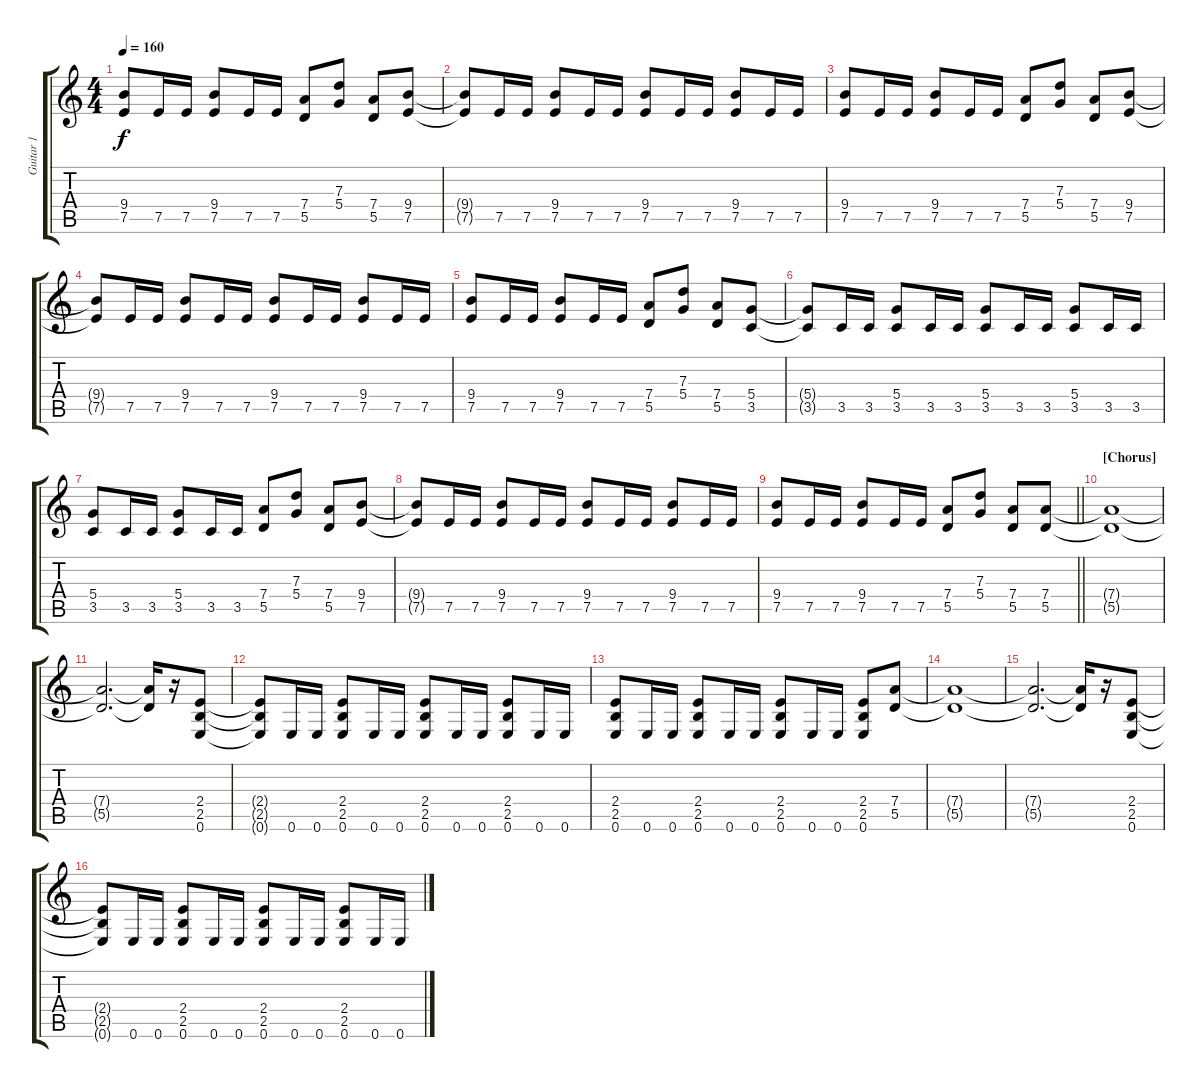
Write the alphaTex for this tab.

\track ("Guitar 1" "Guitar 1") {instrument distortionguitar}
\staff {score tabs}
\tuning (E4 B3 G3 D3 A2 E2) {hide}
\ts (4 4)
\tempo 160
\clef g2
\ks c
(9.4 7.5).8{dy f} 7.5.16 7.5.16 (9.4 7.5).8 7.5.16 7.5.16 (7.4 5.5).8 (7.3 5.4).8 (7.4 5.5).8 (9.4 7.5).8 |
(9.4{t} 7.5{t}).8 7.5.16 7.5.16 (9.4 7.5).8 7.5.16 7.5.16 (9.4 7.5).8 7.5.16 7.5.16 (9.4 7.5).8 7.5.16 7.5.16 |
(9.4 7.5).8 7.5.16 7.5.16 (9.4 7.5).8 7.5.16 7.5.16 (7.4 5.5).8 (7.3 5.4).8 (7.4 5.5).8 (9.4 7.5).8 |
(9.4{t} 7.5{t}).8 7.5.16 7.5.16 (9.4 7.5).8 7.5.16 7.5.16 (9.4 7.5).8 7.5.16 7.5.16 (9.4 7.5).8 7.5.16 7.5.16 |
(9.4 7.5).8 7.5.16 7.5.16 (9.4 7.5).8 7.5.16 7.5.16 (7.4 5.5).8 (7.3 5.4).8 (7.4 5.5).8 (5.4 3.5).8 |
(5.4{t} 3.5{t}).8 3.5.16 3.5.16 (5.4 3.5).8 3.5.16 3.5.16 (5.4 3.5).8 3.5.16 3.5.16 (5.4 3.5).8 3.5.16 3.5.16 |
(5.4 3.5).8 3.5.16 3.5.16 (5.4 3.5).8 3.5.16 3.5.16 (7.4 5.5).8 (7.3 5.4).8 (7.4 5.5).8 (9.4 7.5).8 |
(9.4{t} 7.5{t}).8 7.5.16 7.5.16 (9.4 7.5).8 7.5.16 7.5.16 (9.4 7.5).8 7.5.16 7.5.16 (9.4 7.5).8 7.5.16 7.5.16 |
\barLineRight lightlight
(9.4 7.5).8 7.5.16 7.5.16 (9.4 7.5).8 7.5.16 7.5.16 (7.4 5.5).8 (7.3 5.4).8 (7.4 5.5).8 (7.4 5.5).8 |
\section ("" "[Chorus]")
(7.4{t} 5.5{t}).1 |
(7.4{t} 5.5{t}).2{d} (7.4{t} 5.5{t}).16 r.16 (2.4 2.5 0.6).8 |
(2.4{t} 2.5{t} 0.6{t}).8 0.6.16 0.6.16 (2.4 2.5 0.6).8 0.6.16 0.6.16 (2.4 2.5 0.6).8 0.6.16 0.6.16 (2.4 2.5 0.6).8 0.6.16 0.6.16 |
(2.4 2.5 0.6).8 0.6.16 0.6.16 (2.4 2.5 0.6).8 0.6.16 0.6.16 (2.4 2.5 0.6).8 0.6.16 0.6.16 (2.4 2.5 0.6).8 (7.4 5.5).8 |
(7.4{t} 5.5{t}).1 |
(7.4{t} 5.5{t}).2{d} (7.4{t} 5.5{t}).16 r.16 (2.4 2.5 0.6).8 |
(2.4{t} 2.5{t} 0.6{t}).8 0.6.16 0.6.16 (2.4 2.5 0.6).8 0.6.16 0.6.16 (2.4 2.5 0.6).8 0.6.16 0.6.16 (2.4 2.5 0.6).8 0.6.16 0.6.16
